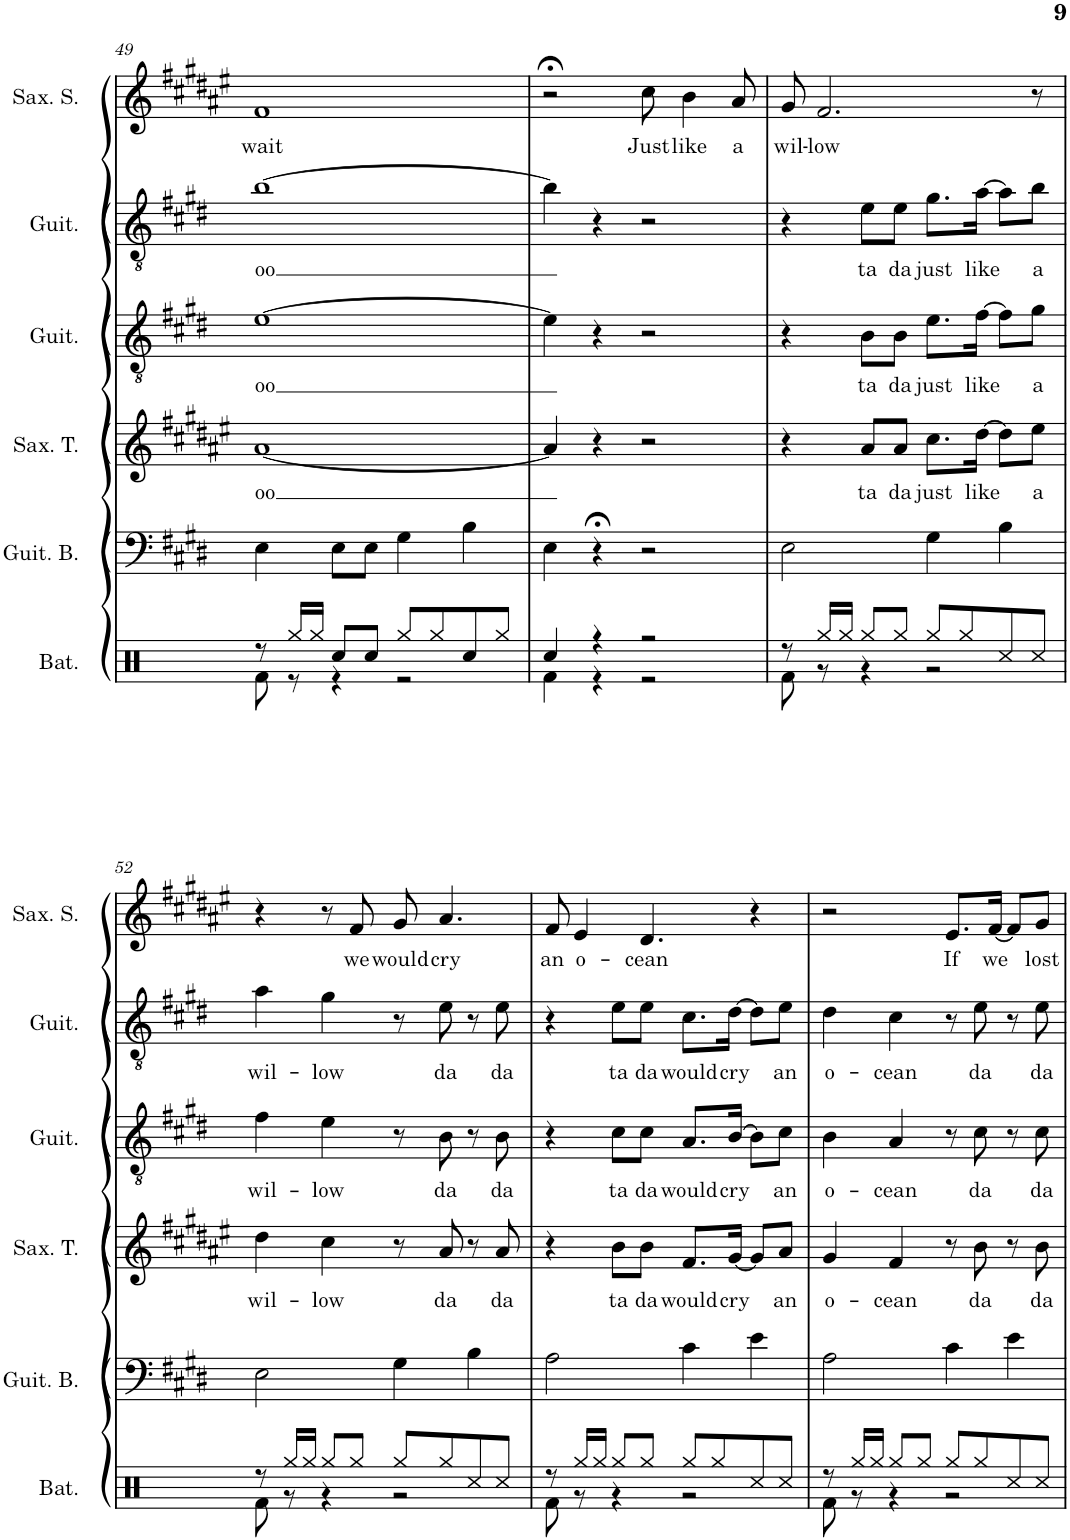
**kern	**kern	**kern	**text	**kern	**text	**kern	**text	**kern	**text
*part6	*part5	*part4	*part4	*part3	*part3	*part2	*part2	*part1	*part1
*staff6	*staff5	*staff4	*staff4	*staff3	*staff3	*staff2	*staff2	*staff1	*staff1
*I"Set de batterie	*I"Guitare basse	*I"Saxophone ténor	*	*I"Guitare acoustique	*	*I"Guitare acoustique	*	*I"Saxophone soprano	*
*I'Bat.	*I'Guit. B.	*I'Sax. T.	*	*I'Guit.	*	*I'Guit.	*	*I'Sax. S.	*
!!LO:PB:g=z
*clefX	*clefF4	*clefG2	*	*clefGv2	*	*clefGv2	*	*clefG2	*
*	*Trd7c12	*Trd8c14	*	*	*	*	*	*Trd1c2	*
*k[]	*k[f#c#g#d#]	*k[f#c#g#d#a#e#]	*	*k[f#c#g#d#]	*	*k[f#c#g#d#]	*	*k[f#c#g#d#a#e#]	*
*M4/4	*M4/4	*M4/4	*	*M4/4	*	*M4/4	*	*M4/4	*
=49	=49	=49	=49	=49	=49	=49	=49	=49	=49
*^	*	*	*	*	*	*	*	*	*
!	!	!	!	!LO:LY:b	!	!LO:LY:b	!	!LO:LY:b	!	!LO:LY:b
8r	8Rf\	4E\	[1a#	oo	[1e	oo	[1b	oo	1f#	wait
16Rgg/LL	8r	.	.	.	.	.	.	.	.	.
16Rgg/JJ	.	.	.	.	.	.	.	.	.	.
8Rcc/L	4r	8E\L	.	.	.	.	.	.	.	.
8Rcc/J	.	8E\J	.	.	.	.	.	.	.	.
8Rgg/L	2r	4G#\	.	.	.	.	.	.	.	.
8Rgg/	.	.	.	.	.	.	.	.	.	.
8Rcc/	.	4B\	.	.	.	.	.	.	.	.
8Rgg/J	.	.	.	.	.	.	.	.	.	.
=50	=50	=50	=50	=50	=50	=50	=50	=50	=50	=50
4Rcc/	4Rf\	4E\	4a#/]	.	4e\]	.	4b\]	.	2r;<	.
4r	4r	4r;<	4r	.	4r	.	4r	.	.	.
!	!	!	!	!	!	!	!	!	!	!LO:LY:b
2r	2r	2r	2r	.	2r	.	2r	.	8cc#\	Just
!	!	!	!	!	!	!	!	!	!	!LO:LY:b
.	.	.	.	.	.	.	.	.	4b\	like
!	!	!	!	!	!	!	!	!	!	!LO:LY:b
.	.	.	.	.	.	.	.	.	8a#/	a
=51	=51	=51	=51	=51	=51	=51	=51	=51	=51	=51
!	!	!	!	!	!	!	!	!	!	!LO:LY:b
8r	8Rf\	2E\	4r	.	4r	.	4r	.	8g#/	wil-
!	!	!	!	!	!	!	!	!	!	!LO:LY:b
16Rgg/LL	8r	.	.	.	.	.	.	.	2.f#/	-low
16Rgg/JJ	.	.	.	.	.	.	.	.	.	.
!	!	!	!	!LO:LY:b	!	!LO:LY:b	!	!LO:LY:b	!	!
8Rgg/L	4r	.	8a#/L	ta	8B\L	ta	8e\L	ta	.	.
!	!	!	!	!LO:LY:b	!	!LO:LY:b	!	!LO:LY:b	!	!
8Rgg/J	.	.	8a#/J	da	8B\J	da	8e\J	da	.	.
!	!	!	!	!LO:LY:b	!	!LO:LY:b	!	!LO:LY:b	!	!
8Rgg/L	2r	4G#\	8.cc#\L	just	8.e\L	just	8.g#\L	just	.	.
8Rgg/	.	.	.	.	.	.	.	.	.	.
!	!	!	!	!LO:LY:b	!	!LO:LY:b	!	!LO:LY:b	!	!
.	.	.	[16dd#\Jk	like	[16f#\Jk	like	[16a\Jk	like	.	.
8Rcc/	.	4B\	8dd#\L]	.	8f#\L]	.	8a\L]	.	.	.
!	!	!	!	!LO:LY:b	!	!LO:LY:b	!	!LO:LY:b	!	!
8Rcc/J	.	.	8ee#\J	a	8g#\J	a	8b\J	a	8r	.
!!LO:LB:g=z
=52	=52	=52	=52	=52	=52	=52	=52	=52	=52	=52
!	!	!	!	!LO:LY:b	!	!LO:LY:b	!	!LO:LY:b	!	!
8r	8Rf\	2E\	4dd#\	wil-	4f#\	wil-	4a\	wil-	4r	.
16Rgg/LL	8r	.	.	.	.	.	.	.	.	.
16Rgg/JJ	.	.	.	.	.	.	.	.	.	.
!	!	!	!	!LO:LY:b	!	!LO:LY:b	!	!LO:LY:b	!	!
8Rgg/L	4r	.	4cc#\	-low	4e\	-low	4g#\	-low	8r	.
!	!	!	!	!	!	!	!	!	!	!LO:LY:b
8Rgg/J	.	.	.	.	.	.	.	.	8f#/	we
!	!	!	!	!	!	!	!	!	!	!LO:LY:b
8Rgg/L	2r	4G#\	8r	.	8r	.	8r	.	8g#/	would
!	!	!	!	!LO:LY:b	!	!LO:LY:b	!	!LO:LY:b	!	!LO:LY:b
8Rgg/	.	.	8a#/	da	8B\	da	8e\	da	4.a#/	cry
8Rcc/	.	4B\	8r	.	8r	.	8r	.	.	.
!	!	!	!	!LO:LY:b	!	!LO:LY:b	!	!LO:LY:b	!	!
8Rcc/J	.	.	8a#/	da	8B\	da	8e\	da	.	.
=53	=53	=53	=53	=53	=53	=53	=53	=53	=53	=53
!	!	!	!	!	!	!	!	!	!	!LO:LY:b
8r	8Rf\	2A\	4r	.	4r	.	4r	.	8f#/	an
!	!	!	!	!	!	!	!	!	!	!LO:LY:b
16Rgg/LL	8r	.	.	.	.	.	.	.	4e#/	o-
16Rgg/JJ	.	.	.	.	.	.	.	.	.	.
!	!	!	!	!LO:LY:b	!	!LO:LY:b	!	!LO:LY:b	!	!
8Rgg/L	4r	.	8b\L	ta	8c#\L	ta	8e\L	ta	.	.
!	!	!	!	!LO:LY:b	!	!LO:LY:b	!	!LO:LY:b	!	!LO:LY:b
8Rgg/J	.	.	8b\J	da	8c#\J	da	8e\J	da	4.d#/	-cean
!	!	!	!	!LO:LY:b	!	!LO:LY:b	!	!LO:LY:b	!	!
8Rgg/L	2r	4c#\	8.f#/L	would	8.A/L	would	8.c#\L	would	.	.
8Rgg/	.	.	.	.	.	.	.	.	.	.
!	!	!	!	!LO:LY:b	!	!LO:LY:b	!	!LO:LY:b	!	!
.	.	.	[16g#/Jk	cry	[16B/Jk	cry	[16d#\Jk	cry	.	.
8Rcc/	.	4e\	8g#/L]	.	8B\L]	.	8d#\L]	.	4r	.
!	!	!	!	!LO:LY:b	!	!LO:LY:b	!	!LO:LY:b	!	!
8Rcc/J	.	.	8a#/J	an	8c#\J	an	8e\J	an	.	.
=54	=54	=54	=54	=54	=54	=54	=54	=54	=54	=54
!	!	!	!	!LO:LY:b	!	!LO:LY:b	!	!LO:LY:b	!	!
8r	8Rf\	2A\	4g#/	o-	4B\	o-	4d#\	o-	2r	.
16Rgg/LL	8r	.	.	.	.	.	.	.	.	.
16Rgg/JJ	.	.	.	.	.	.	.	.	.	.
!	!	!	!	!LO:LY:b	!	!LO:LY:b	!	!LO:LY:b	!	!
8Rgg/L	4r	.	4f#/	-cean	4A/	-cean	4c#\	-cean	.	.
8Rgg/J	.	.	.	.	.	.	.	.	.	.
!	!	!	!	!	!	!	!	!	!	!LO:LY:b
8Rgg/L	2r	4c#\	8r	.	8r	.	8r	.	8.e#/L	If
!	!	!	!	!LO:LY:b	!	!LO:LY:b	!	!LO:LY:b	!	!
8Rgg/	.	.	8b\	da	8c#\	da	8e\	da	.	.
!	!	!	!	!	!	!	!	!	!	!LO:LY:b
.	.	.	.	.	.	.	.	.	[16f#/Jk	we
8Rcc/	.	4e\	8r	.	8r	.	8r	.	8f#/L]	.
!	!	!	!	!LO:LY:b	!	!LO:LY:b	!	!LO:LY:b	!	!LO:LY:b
8Rcc/J	.	.	8b\	da	8c#\	da	8e\	da	8g#/J	lost
*v	*v	*	*	*	*	*	*	*	*	*
=	=	=	=	=	=	=	=	=	=
*-	*-	*-	*-	*-	*-	*-	*-	*-	*-
